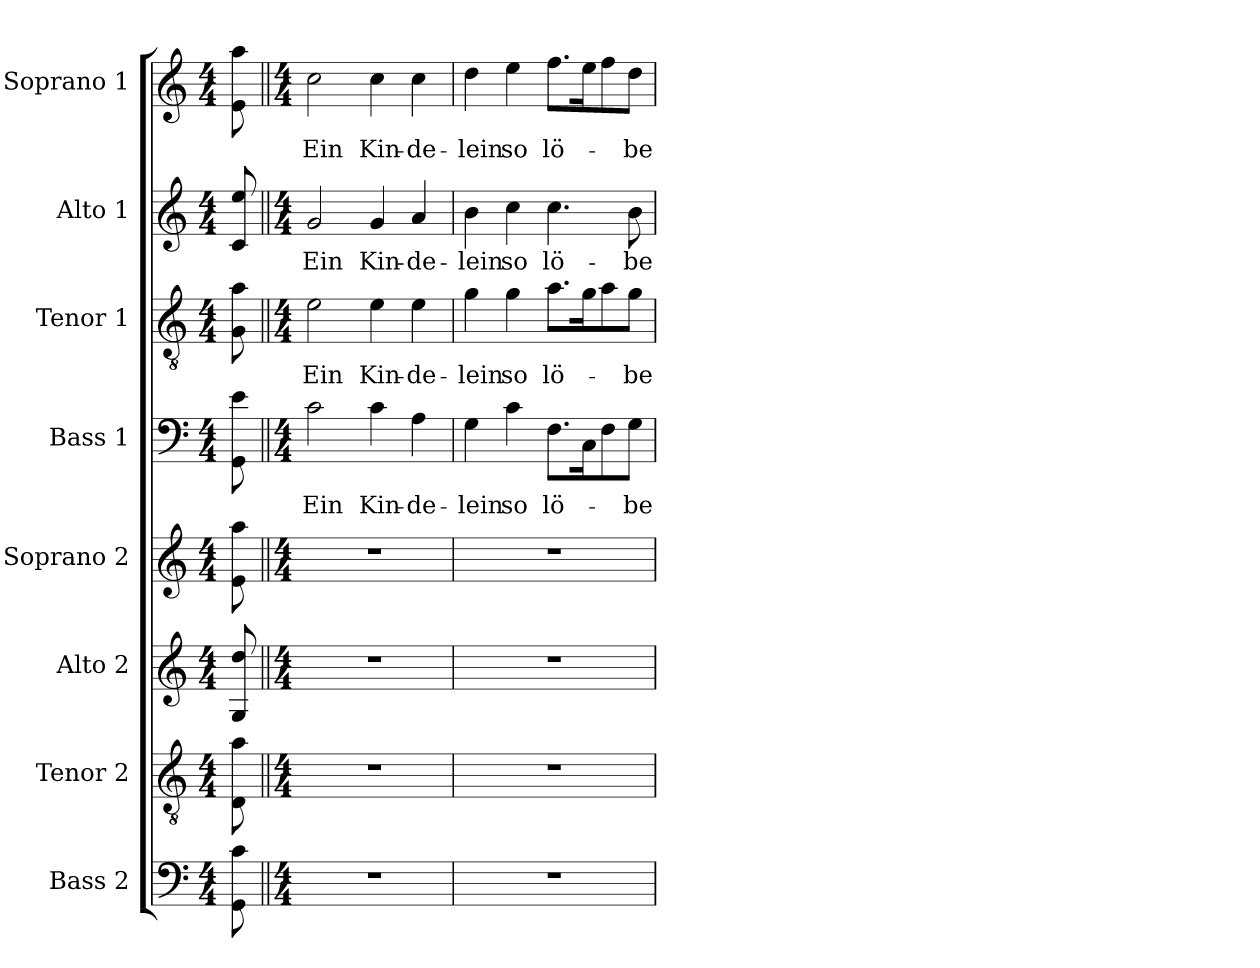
**kern	**kern	**kern	**kern	**kern	**text	**kern	**text	**kern	**text	**kern	**text
*part8	*part7	*part6	*part5	*part4	*part4	*part3	*part3	*part2	*part2	*part1	*part1
*staff8	*staff7	*staff6	*staff5	*staff4	*staff4	*staff3	*staff3	*staff2	*staff2	*staff1	*staff1
*I"Bass 2	*I"Tenor 2	*I"Alto 2	*I"Soprano 2	*I"Bass 1	*	*I"Tenor 1	*	*I"Alto 1	*	*I"Soprano 1	*
*I'B2	*I'T2	*I'A2	*I'S2	*I'B1	*	*I'T1	*	*I'A1	*	*I'S1	*
!!LO:PB:g=z
*clefF4	*clefGv2	*clefG2	*clefG2	*clefF4	*	*clefGv2	*	*clefG2	*	*clefG2	*
*	*ITrd7c12	*	*	*	*	*ITrd7c12	*	*	*	*	*
*k[]	*k[]	*k[]	*k[]	*k[]	*	*k[]	*	*k[]	*	*k[]	*
*C:	*C:	*C:	*C:	*C:	*	*C:	*	*C:	*	*C:	*
*M4/4	*M4/4	*M4/4	*M4/4	*M4/4	*	*M4/4	*	*M4/4	*	*M4/4	*
=1	=1	=1	=1	=1	=1	=1	=1	=1	=1	=1	=1
8GGi\ 8ci	8DDi\ 8Ai	8Gi/ 8ddi	8ei\ 8aai	8GGi\ 8ei	.	8GGi\ 8Ai	.	8ci/ 8eei	.	8ei\ 8aai	.
=2||	=2||	=2||	=2||	=2||	=2||	=2||	=2||	=2||	=2||	=2||	=2||
*M4/4	*M4/4	*M4/4	*M4/4	*M4/4	*	*M4/4	*	*M4/4	*	*M4/4	*
!	!	!	!	!	!LO:LY:b:color=#000000	!	!	!	!	!	!
!	!	!	!	!	!	!	!LO:LY:b:color=#000000	!	!	!	!
!	!	!	!	!	!	!	!	!	!LO:LY:b:color=#000000	!	!
!	!	!	!	!	!	!	!	!	!	!	!LO:LY:b:color=#000000
1r	1r	1r	1r	2ci\	Ein	2Ei\	Ein	2gi/	Ein	2cci\	Ein
!	!	!	!	!	!LO:LY:b:color=#000000	!	!	!	!	!	!
!	!	!	!	!	!	!	!LO:LY:b:color=#000000	!	!	!	!
!	!	!	!	!	!	!	!	!	!LO:LY:b:color=#000000	!	!
!	!	!	!	!	!	!	!	!	!	!	!LO:LY:b:color=#000000
.	.	.	.	4ci\	Kin-	4Ei\	Kin-	4gi/	Kin-	4cci\	Kin-
!	!	!	!	!	!LO:LY:b:color=#000000	!	!	!	!	!	!
!	!	!	!	!	!	!	!LO:LY:b:color=#000000	!	!	!	!
!	!	!	!	!	!	!	!	!	!LO:LY:b:color=#000000	!	!
!	!	!	!	!	!	!	!	!	!	!	!LO:LY:b:color=#000000
.	.	.	.	4Ai\	-de-	4Ei\	-de-	4ai/	-de-	4cci\	-de-
=3	=3	=3	=3	=3	=3	=3	=3	=3	=3	=3	=3
!	!	!	!	!	!LO:LY:b:color=#000000	!	!	!	!	!	!
!	!	!	!	!	!	!	!LO:LY:b:color=#000000	!	!	!	!
!	!	!	!	!	!	!	!	!	!LO:LY:b:color=#000000	!	!
!	!	!	!	!	!	!	!	!	!	!	!LO:LY:b:color=#000000
1r	1r	1r	1r	4Gi\	-lein	4Gi\	-lein	4bi\	-lein	4ddi\	-lein
!	!	!	!	!	!LO:LY:b:color=#000000	!	!	!	!	!	!
!	!	!	!	!	!	!	!LO:LY:b:color=#000000	!	!	!	!
!	!	!	!	!	!	!	!	!	!LO:LY:b:color=#000000	!	!
!	!	!	!	!	!	!	!	!	!	!	!LO:LY:b:color=#000000
.	.	.	.	4ci\	so	4Gi\	so	4cci\	so	4eei\	so
!	!	!	!	!	!LO:LY:b:color=#000000	!	!	!	!	!	!
!	!	!	!	!	!	!	!LO:LY:b:color=#000000	!	!	!	!
!	!	!	!	!	!	!	!	!	!LO:LY:b:color=#000000	!	!
!	!	!	!	!	!	!	!	!	!	!	!LO:LY:b:color=#000000
.	.	.	.	8.Fi\L	lö-	8.Ai\L	lö-	4.cci\	lö-	8.ffi\L	lö-
.	.	.	.	16Ci\k	.	16Gi\k	.	.	.	16eei\k	.
.	.	.	.	8Fi\	.	8Ai\	.	.	.	8ffi\	.
!	!	!	!	!	!LO:LY:b:color=#000000	!	!	!	!	!	!
!	!	!	!	!	!	!	!LO:LY:b:color=#000000	!	!	!	!
!	!	!	!	!	!	!	!	!	!LO:LY:b:color=#000000	!	!
!	!	!	!	!	!	!	!	!	!	!	!LO:LY:b:color=#000000
.	.	.	.	8Gi\J	-be-	8Gi\J	-be-	8bi\	-be-	8ddi\J	-be-
=	=	=	=	=	=	=	=	=	=	=	=
*-	*-	*-	*-	*-	*-	*-	*-	*-	*-	*-	*-
